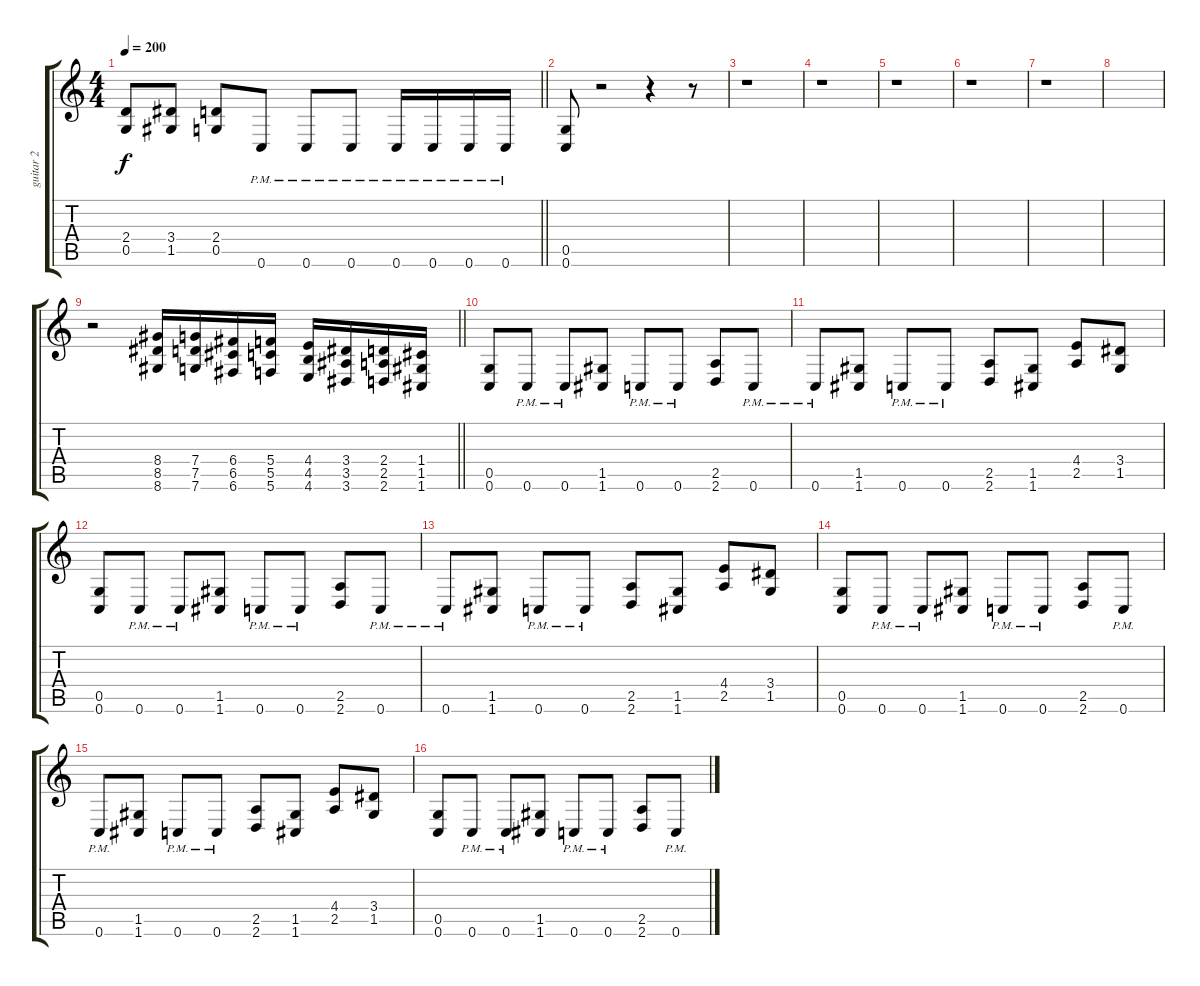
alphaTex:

\track ("guitar 2" "guitar 2") {instrument distortionguitar}
\staff {score tabs}
\tuning (D4 A3 F3 C3 G2 C2) {hide}
\ts (4 4)
\tempo 200
\clef g2
\barLineRight lightlight
\ks c
(2.4 0.5).8{dy f} (3.4 1.5).8 (2.4 0.5).8 0.6{pm}.8 0.6{pm}.8 0.6{pm}.8 0.6{pm}.16 0.6{pm}.16 0.6{pm}.16 0.6{pm}.16 |
(0.5 0.6).8 r.2 r.4 r.8 |
r.1 |
r.1 |
r.1 |
r.1 |
r.1 |
|
\barLineRight lightlight
r.2{instrument guitarfretnoise} (8.4 8.5 8.6).16 (7.4 7.5 7.6).16 (6.4 6.5 6.6).16 (5.4 5.5 5.6).16 (4.4 4.5 4.6).16 (3.4 3.5 3.6).16 (2.4 2.5 2.6).16 (1.4 1.5 1.6).16 |
(0.5 0.6).8{instrument distortionguitar} 0.6{pm}.8 0.6{pm}.8 (1.5 1.6).8 0.6{pm}.8 0.6{pm}.8 (2.5 2.6).8 0.6{pm}.8 |
0.6{pm}.8 (1.5 1.6).8 0.6{pm}.8 0.6{pm}.8 (2.5 2.6).8 (1.5 1.6).8 (4.4 2.5).8 (3.4 1.5).8 |
(0.5 0.6).8 0.6{pm}.8 0.6{pm}.8 (1.5 1.6).8 0.6{pm}.8 0.6{pm}.8 (2.5 2.6).8 0.6{pm}.8 |
0.6{pm}.8 (1.5 1.6).8 0.6{pm}.8 0.6{pm}.8 (2.5 2.6).8 (1.5 1.6).8 (4.4 2.5).8 (3.4 1.5).8 |
(0.5 0.6).8 0.6{pm}.8 0.6{pm}.8 (1.5 1.6).8 0.6{pm}.8 0.6{pm}.8 (2.5 2.6).8 0.6{pm}.8 |
0.6{pm}.8 (1.5 1.6).8 0.6{pm}.8 0.6{pm}.8 (2.5 2.6).8 (1.5 1.6).8 (4.4 2.5).8 (3.4 1.5).8 |
(0.5 0.6).8 0.6{pm}.8 0.6{pm}.8 (1.5 1.6).8 0.6{pm}.8 0.6{pm}.8 (2.5 2.6).8 0.6{pm}.8
